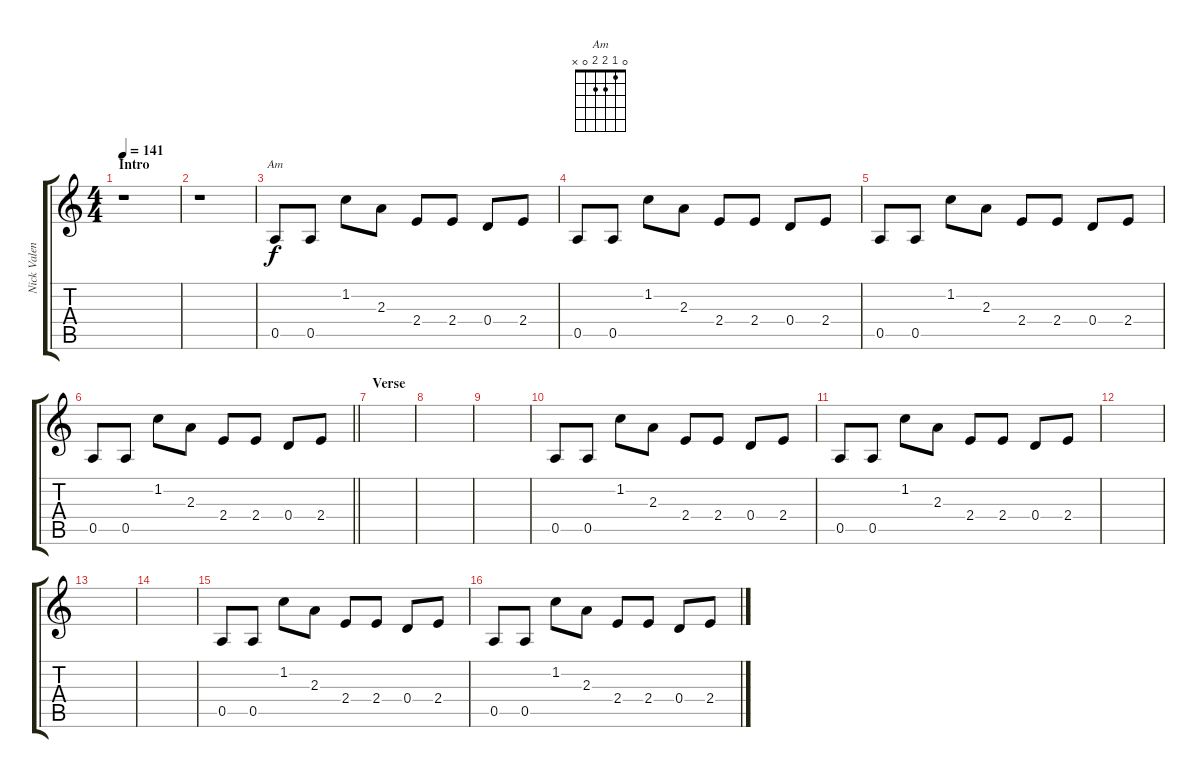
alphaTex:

\track ("Nick Valensi - Lead Guitar" "Nick Valen") {instrument overdrivenguitar}
\staff {score tabs}
\tuning (E4 B3 G3 D3 A2 E2) {hide}
\chord ("Am" 0 1 2 2 0 x)
\ts (4 4)
\section ("" "Intro")
\tempo 141
\clef g2
\ks c
r.1{dy f instrument overdrivenguitar} |
r.1 |
0.5.8{ch "Am"} 0.5.8 1.2.8 2.3.8 2.4.8 2.4.8 0.4.8 2.4.8 |
0.5.8 0.5.8 1.2.8 2.3.8 2.4.8 2.4.8 0.4.8 2.4.8 |
0.5.8 0.5.8 1.2.8 2.3.8 2.4.8 2.4.8 0.4.8 2.4.8 |
\barLineRight lightlight
0.5.8 0.5.8 1.2.8 2.3.8 2.4.8 2.4.8 0.4.8 2.4.8 |
\section ("" "Verse")
|
|
|
0.5.8 0.5.8 1.2.8 2.3.8 2.4.8 2.4.8 0.4.8 2.4.8 |
0.5.8 0.5.8 1.2.8 2.3.8 2.4.8 2.4.8 0.4.8 2.4.8 |
|
|
|
0.5.8 0.5.8 1.2.8 2.3.8 2.4.8 2.4.8 0.4.8 2.4.8 |
0.5.8 0.5.8 1.2.8 2.3.8 2.4.8 2.4.8 0.4.8 2.4.8
